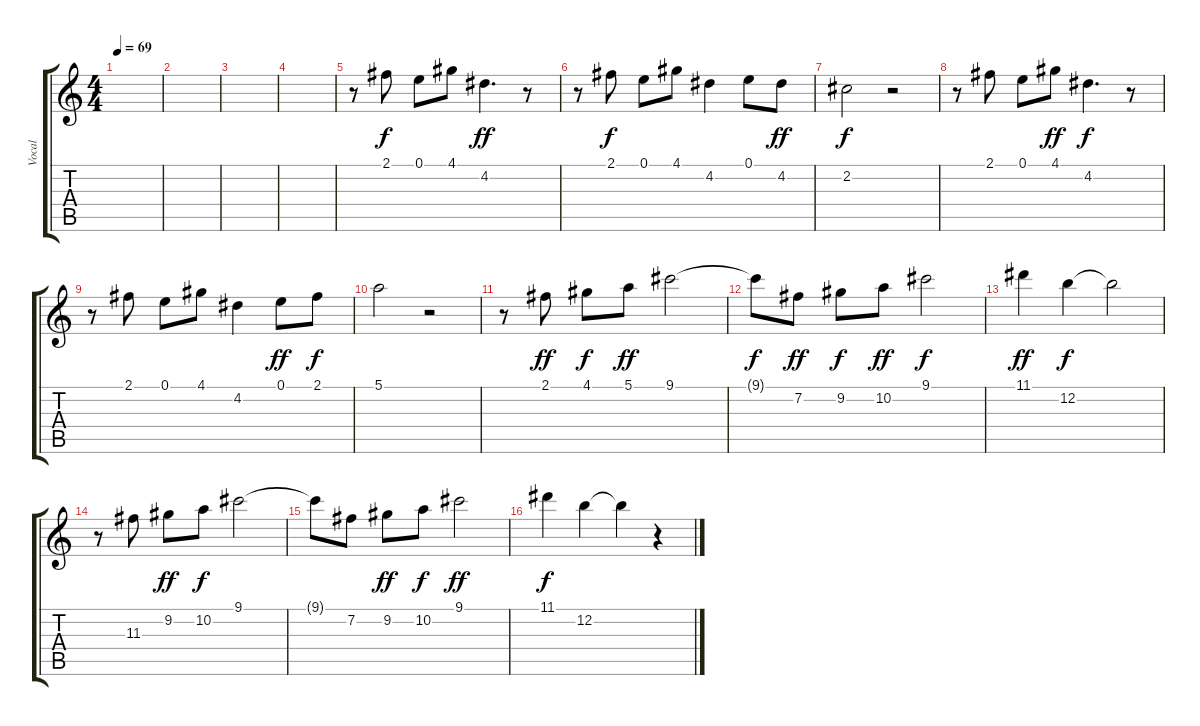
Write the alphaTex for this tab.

\track ("Vocal" "Vocal") {instrument contrabass}
\staff {score tabs}
\tuning (E4 B3 G3 D3 A2 E2) {hide}
\ts (4 4)
\tempo 69
\clef g2
\ks c
|
|
|
|
r.8 2.1.8 0.1.8{dy f} 4.1.8 4.2.4{d dy ff} r.8 |
r.8 2.1.8{dy f} 0.1.8 4.1.8 4.2.4 0.1.8 4.2.8{dy ff} |
2.2.2{dy f} r.2 |
r.8 2.1.8 0.1.8 4.1.8{dy ff} 4.2.4{d dy f} r.8 |
r.8 2.1.8 0.1.8 4.1.8 4.2.4 0.1.8{dy ff} 2.1.8{dy f} |
5.1.2 r.2 |
r.8 2.1.8{dy ff} 4.1.8{dy f} 5.1.8{dy ff} 9.1.2 |
9.1{t}.8{dy f} 7.2.8{dy ff} 9.2.8{dy f} 10.2.8{dy ff} 9.1.2{dy f} |
11.1.4{dy ff} 12.2.4{dy f} 12.2{t}.2 |
r.8 11.3.8 9.2.8{dy ff} 10.2.8{dy f} 9.1.2 |
9.1{t}.8 7.2.8 9.2.8{dy ff} 10.2.8{dy f} 9.1.2{dy ff} |
11.1.4{dy f} 12.2.4 12.2{t}.4 r.4
